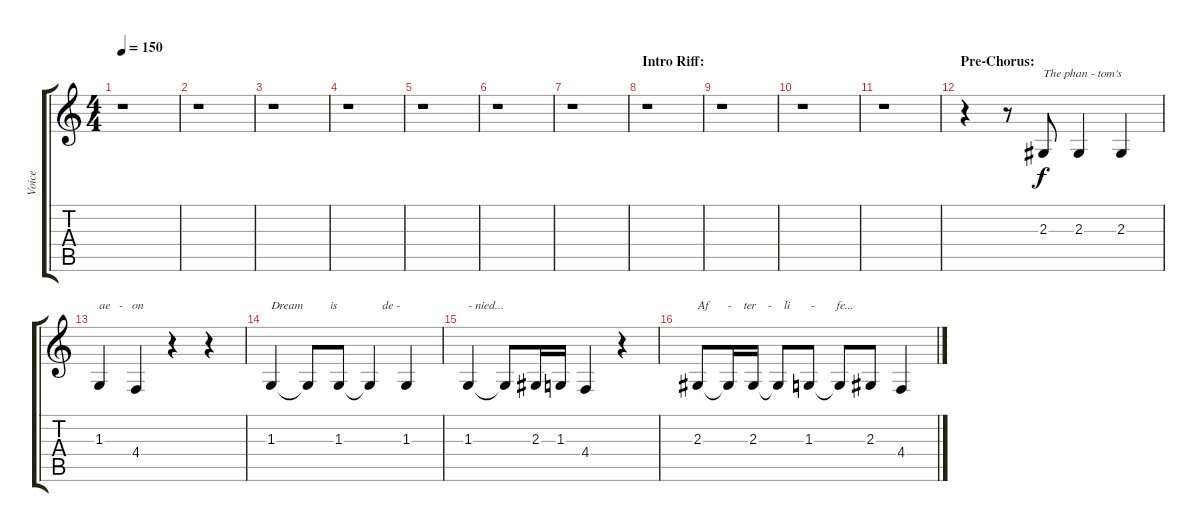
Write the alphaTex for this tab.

\track ("Voice" "Voice") {instrument violin}
\staff {score tabs}
\tuning (Eb4 Bb3 Gb3 Db3 Ab2 Eb2) {hide}
\ts (4 4)
\tempo 150
\clef g2
\ks c
r.1{dy f} |
r.1 |
r.1 |
r.1 |
r.1 |
r.1 |
r.1 |
\section ("" "Intro Riff:")
r.1 |
r.1 |
r.1 |
r.1 |
\section ("" "Pre-Chorus:")
r.4 r.8 2.3.8{txt "The phan - tom's"} 2.3.4 2.3.4 |
1.3.4{txt "ae   -   on"} 4.4.4 r.4 r.4 |
1.3.4{txt "Dream         is               de -"} 1.3{t}.8 1.3.8 1.3{t}.4 1.3.4 |
1.3.4{txt "- nied..."} 1.3{t}.8 2.3.16 1.3.16 4.4.4 r.4 |
2.3.8{txt "Af      -    ter    -    li       -       fe..."} 2.3{t}.16 2.3.16 2.3{t}.8 1.3.8 1.3{t}.8 2.3.8 4.4.4
